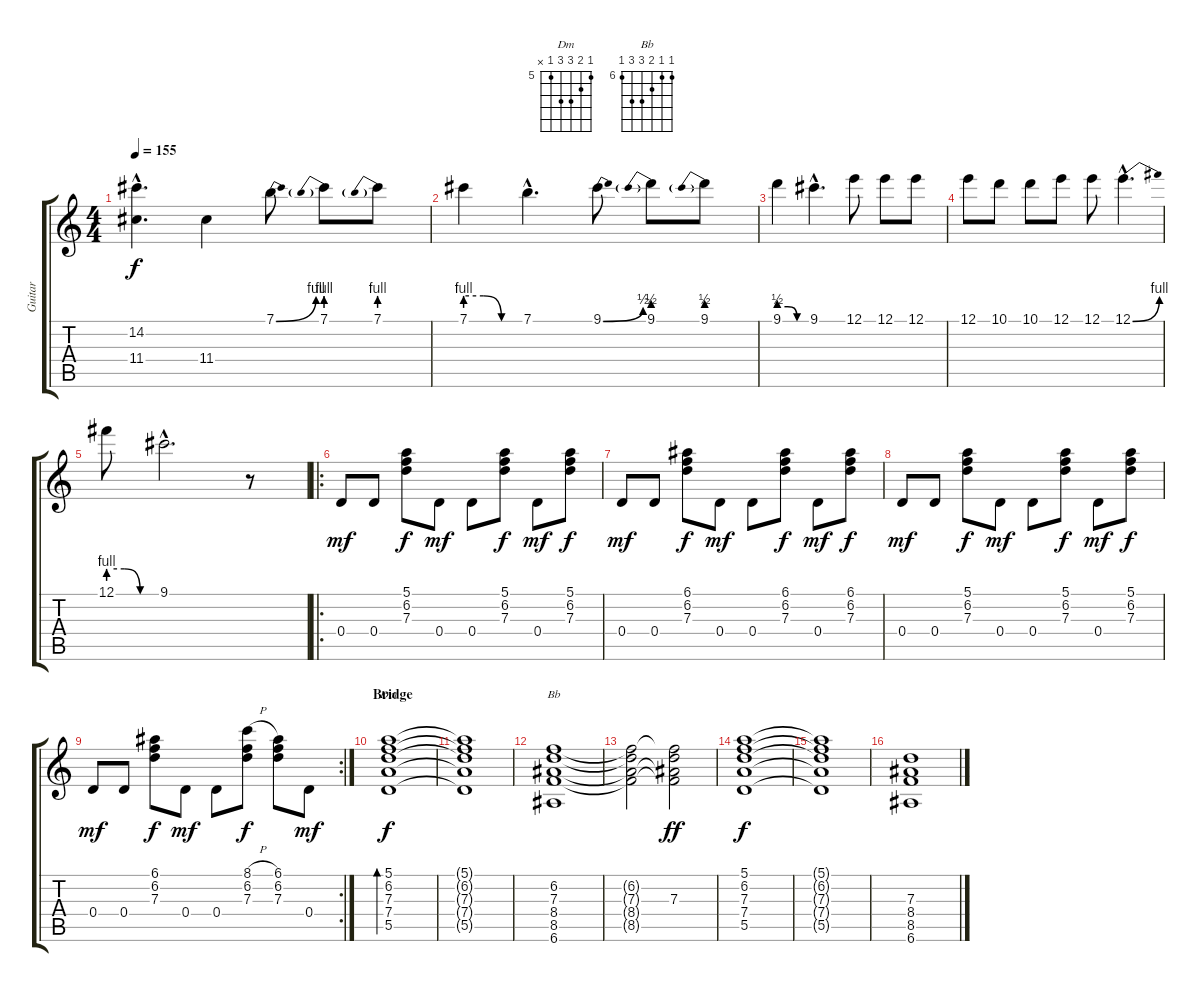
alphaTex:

\track ("Guitar" "Guitar") {instrument distortionguitar}
\staff {score tabs}
\tuning (E4 B3 G3 D3 A2 E2) {hide}
\chord ("Dm" 5 6 7 7 5 x) {firstfret 5}
\chord ("Bb" 6 6 7 8 8 6) {firstfret 6}
\ts (4 4)
\tempo 155
\clef g2
\ks c
(14.2{hac} 11.4{hac}).4{d dy f} 11.4.4 7.1{be (bend 0 0 60 4)}.8 7.1{be (prebend 0 4 60 4)}.8 7.1{be (prebend 0 4 60 4)}.8 |
7.1{be (custom 0 4 20 4 40 0 60 0)}.4 7.1{hac}.4{d} 9.1{be (bend 0 0 60 2)}.8 9.1{be (prebend 0 2 60 2)}.8 9.1{be (prebend 0 2 60 2)}.8 |
9.1{be (custom 0 2 20 2 40 0 60 0)}.4 9.1{hac}.4{d} 12.1.8 12.1.8 12.1.8 |
12.1.8 10.1.8 10.1.8 12.1.8 12.1.8 12.1{be (bend 0 0 60 4) hac}.4{d} |
12.1{be (custom 0 4 20 4 40 0 60 0)}.8 9.1{hac}.2{d} r.8 |
\ro
0.4.8{dy mf} 0.4.8 (5.1 6.2 7.3).8{dy f} 0.4.8{dy mf} 0.4.8 (5.1 6.2 7.3).8{dy f} 0.4.8{dy mf} (5.1 6.2 7.3).8{dy f} |
0.4.8{dy mf} 0.4.8 (6.1 6.2 7.3).8{dy f} 0.4.8{dy mf} 0.4.8 (6.1 6.2 7.3).8{dy f} 0.4.8{dy mf} (6.1 6.2 7.3).8{dy f} |
0.4.8{dy mf} 0.4.8 (5.1 6.2 7.3).8{dy f} 0.4.8{dy mf} 0.4.8 (5.1 6.2 7.3).8{dy f} 0.4.8{dy mf} (5.1 6.2 7.3).8{dy f} |
\rc 2
0.4.8{dy mf} 0.4.8 (6.1 6.2 7.3).8{dy f} 0.4.8{dy mf} 0.4.8 (8.1{h} 6.2 7.3).8{dy f} (6.1 6.2 7.3).8 0.4.8{dy mf} |
\section ("" "Bridge")
(5.1 6.2 7.3 7.4 5.5).1{bd 60 ch "Dm" dy f} |
(5.1{t} 6.2{t} 7.3{t} 7.4{t} 5.5{t}).1 |
(6.2 7.3 8.4 8.5 6.6).1{ch "Bb"} |
(6.2{t} 7.3{t} 8.4{t} 8.5{t}).2 (6.2{t} 7.3 8.4{t} 8.5{t}).2{dy ff} |
(5.1 6.2 7.3 7.4 5.5).1{dy f} |
(5.1{t} 6.2{t} 7.3{t} 7.4{t} 5.5{t}).1 |
(7.3 8.4 8.5 6.6).1
